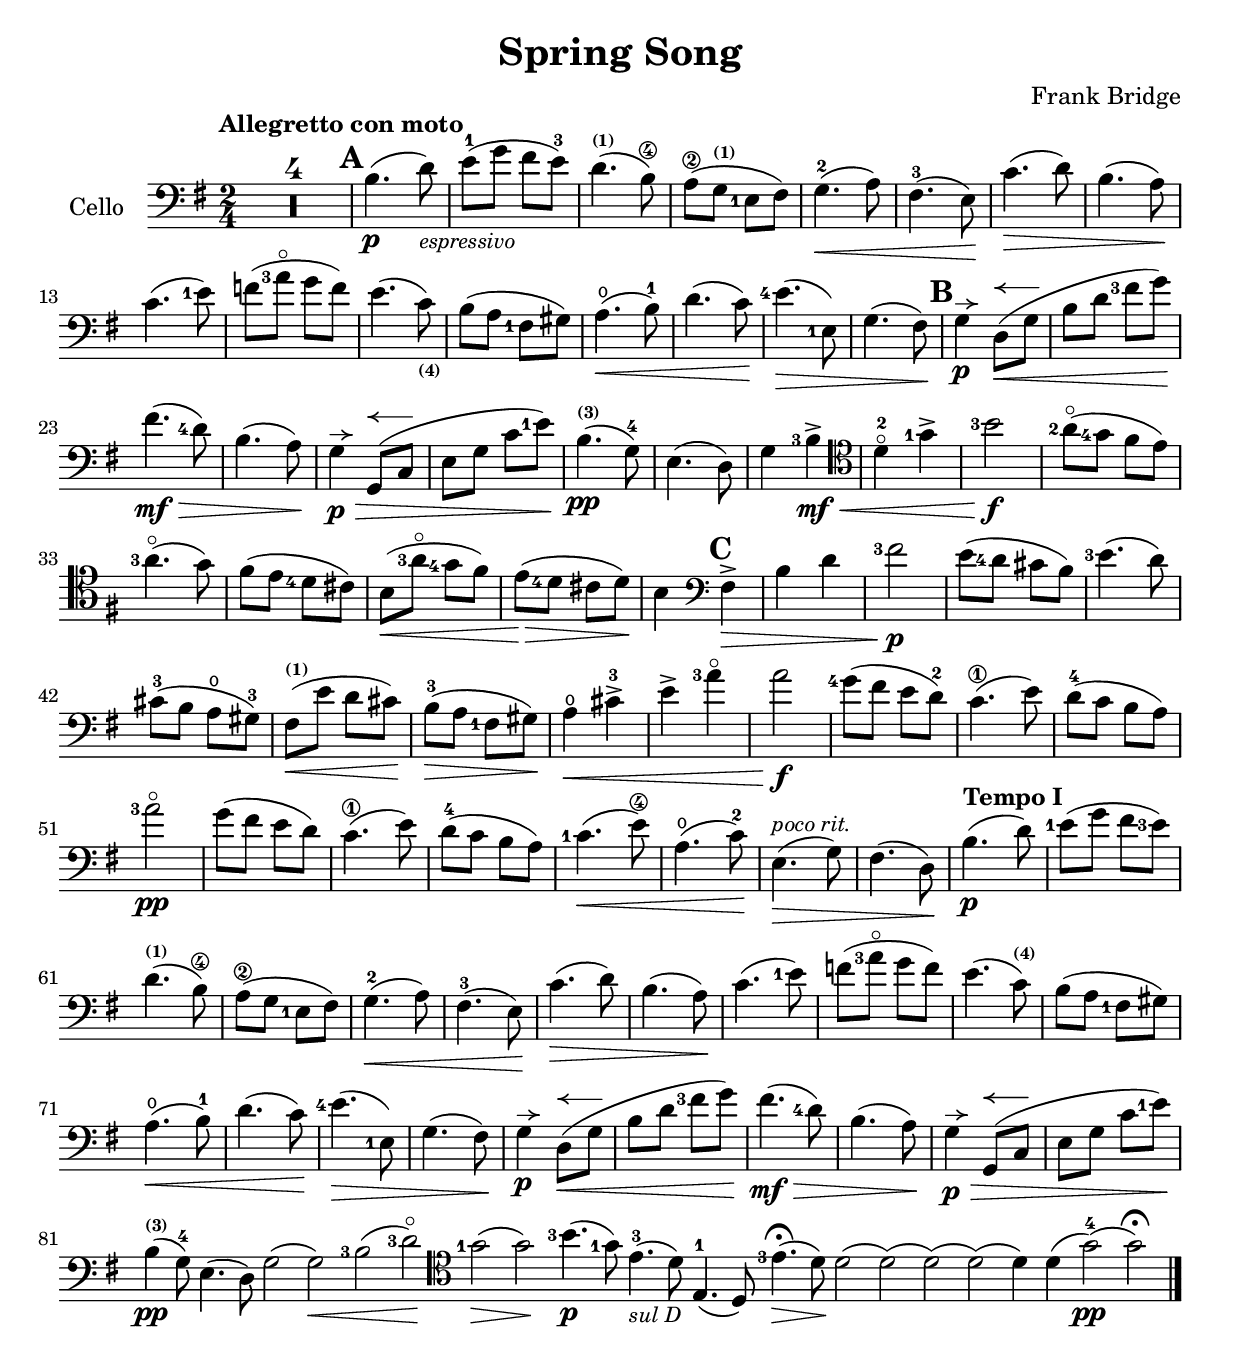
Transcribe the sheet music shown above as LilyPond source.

#(set-global-staff-size 21)

\version "2.18.2"

\header {
  title    = "Spring Song"
  composer = "Frank Bridge"
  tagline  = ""
}

\language "italiano"

% iPad Pro 12.9

\paper {
  paper-width  = 210\mm
  paper-height = 260\mm
}

allongerUne = \markup {
  \center-column {
    \combine
    \draw-line #'(-2 . 0)
    \arrow-head #X #RIGHT ##f
  }
}

retenir = \markup {
  \center-column {
    \concat {
      \arrow-head #X #LEFT ##f
      \hspace #-1
      \draw-line #'(-4 . 0)
    }
  }
}

% \layout {
%   \context {
%     \Staff
%     \override VerticalAxisGroup.staff-staff-spacing = #30
%   }
% }

\score {
  \new Staff
  \with {instrumentName = #"Cello "}
  {
    \override Hairpin.to-barline = ##f
    \tempo "Allegretto con moto"
    \time 2/4
    \key sol \major
    \clef "bass"
    \set fingeringOrientations = #'(left)

    \compressFullBarRests
    R1*2
    \mark \default
    si4.\p(re'8_\markup{\small\italic "espressivo"})                      % 5
    mi'8-1(sol'8 fad'8 mi'8-3)                                            % 6
    re'4.^\markup{\bold\teeny (1)}(si8\4)                                 % 7
    la8\2(sol8^\markup{\bold\teeny (1)} <mi-1>8 fad8)                     % 8
    sol4.-2\<(la8)                                                        % 9
    fad4.-3(mi8)\!                                                        % 10
    do'4.\>(re'8)                                                         % 11
    si4.(la8)\!                                                           % 12
    do'4.(<mi'-1>8)                                                       % 13
    fa'8(<la'-3>8\flageolet sol'8 fa'8)                                   % 14
    mi'4.(do'8_\markup{\bold\teeny (4)})                                  % 15
    si8(la8 <fad-1>8 sold8)                                               % 16
    la4.\open\<(si8-1)                                                    % 17
    re'4.(do'8)\!                                                         % 18
    <mi'-4>4.\>(<mi-1>8)                                                  % 19
    sol4.(fad8)\!                                                         % 20
    \mark \default
    sol4\p^\allongerUne re8^\retenir\<(sol8                               % 21
    si8 re'8 <fad'-3>8 sol'8)\!                                           % 22
    fad'4.\mf\>(<re'-4>8)                                                 % 23
    si4.(la8)\!                                                           % 24
    sol4\p^\allongerUne\> sol,8^\retenir(do8                              % 25
    mi8 sol8 do'8 <mi'-1>8)\!                                             % 26
    si4.^\markup{\bold\teeny (3)}\pp(sol8-4)                              % 27
    mi4.(re8)                                                             % 28
    sol4 <si-3>4\mf->\<                                                   % 29
    \clef "tenor"
    re'4-2\flageolet <sol'-1>4->                                          % 30
    <si'-3>2\f\!                                                          % 31
    <la'-2>8\flageolet(<sol'-4>8 fad'8 mi'8)                              % 32
    <la'-3>4.\flageolet(sol'8)                                            % 33
    fad'8(mi'8 <re'-4>8 dod'8)                                            % 34
    si8\<(<la'-3>8\flageolet <sol'-4>8 fad'8)                             % 35
    mi'8\>(<re'-4>8 dod'8 re'8)\!                                         % 36
    si4
    \mark \default
    \clef "bass"
    fad4->\>                                                              % 37
    si4 re'4                                                              % 38
    <fad'-3>2\p\!                                                         % 39
    mi'8(<re'-4>8 dod'8 si8)                                              % 40
    <mi'-3>4.(re'8)                                                       % 41
    dod'8-3(si8 la8\open sold8-3)                                         % 42
    fad8^\markup{\bold\teeny (1)}\<(mi' re'8 dod'8)\!                     % 43
    si8-3\>(la8 <fad-1>8 sold8)\!                                         % 44
    la4\open\< dod'4-3->                                                  % 45
    mi'4-> <la'-3>4\flageolet                                             % 46
    la'2\!\f                                                              % 47
    <sol'-4>8(fad'8 mi'8 re'8-2)                                          % 48
    do'4.\1(mi'8)                                                         % 49
    re'8-4(do'8 si8 la8)                                                  % 50
    <la'-3>2\flageolet\pp                                                 % 51
    sol'8(fad'8 mi'8 re'8)                                                % 52
    do'4.\1(mi'8)                                                         % 53
    re'8-4(do'8 si8 la8)                                                  % 54
    <do'-1>4.\<(mi'8\4)                                                   % 55
    la4.\open(do'8-2)\!                                                   % 56
    mi4.\>^\markup{\small\italic "poco rit."}(sol8)                       % 57
    fad4.(re8)\!                                                          % 58
    \tempo "Tempo I"
    si4.\p(re'8)                                                          % 59
    <mi'-1>8(sol'8 fad'8 <mi'-3>8)                                        % 60
    re'4.^\markup{\bold\teeny (1)}(si8\4)                                 % 61
    la8\2(sol8 <mi-1>8 fad8)                                              % 62
    sol4.-2\<(la8)                                                        % 63
    fad4.-3(mi8)\!                                                        % 64
    do'4.\>(re'8)                                                         % 65
    si4.(la8)\!                                                           % 66
    do'4.(<mi'-1>8)                                                       % 67
    fa'8(<la'-3>8\flageolet sol'8 fa'8)                                   % 68
    mi'4.(do'8^\markup{\bold\teeny (4)})                                  % 69
    si8(la8 <fad-1>8 sold8)                                               % 70
    la4.\open\<(si8-1)                                                    % 71
    re'4.(do'8)\!                                                         % 72
    <mi'-4>4.\>(<mi-1>8)                                                  % 73
    sol4.(fad8)\!                                                         % 74
    sol4\p^\allongerUne re8^\retenir\<(sol8                               % 75
    si8 re'8 <fad'-3>8 sol'8)\!                                           % 76
    fad'4.\mf\>(<re'-4>8)                                                 % 77
    si4.(la8)\!                                                           % 78
    sol4\p^\allongerUne\> sol,8^\retenir(do8                              % 79
    mi8 sol8 do'8 <mi'-1>8)\!                                             % 80
    si4^\markup{\bold\teeny (3)}\pp(sol8-4)                               % 81
    mi4.(re8)                                                             % 82
    sol2(                                                                 % 83
    sol2)\<                                                               % 84
    <si-3>2(                                                              % 85
    <re'-3>2\flageolet)\!                                                 % 86
    \clef "tenor"
    <sol'-1>2\>(                                                          % 87
    sol'2)\!                                                              % 88
    <si'-3>4.\p(<sol'-1>8)                                                % 89
    mi'4.-3_\markup{\small\italic "sul D"}(re'8)                          % 90
    mi4.-1(re8)                                                           % 91
    <mi'-3>4.\fermata\>(re'8)\!                                           % 92
    re'2(                                                                 % 93
    re'2)(                                                                % 94
    re'2)(                                                                % 95
    re'2)(                                                                % 96
    re'4) re'4(                                                           % 97
    sol'2-4\pp)(                                                          % 98
    sol'2)\fermata                                                        % 99
    \bar "|."
  }
}
